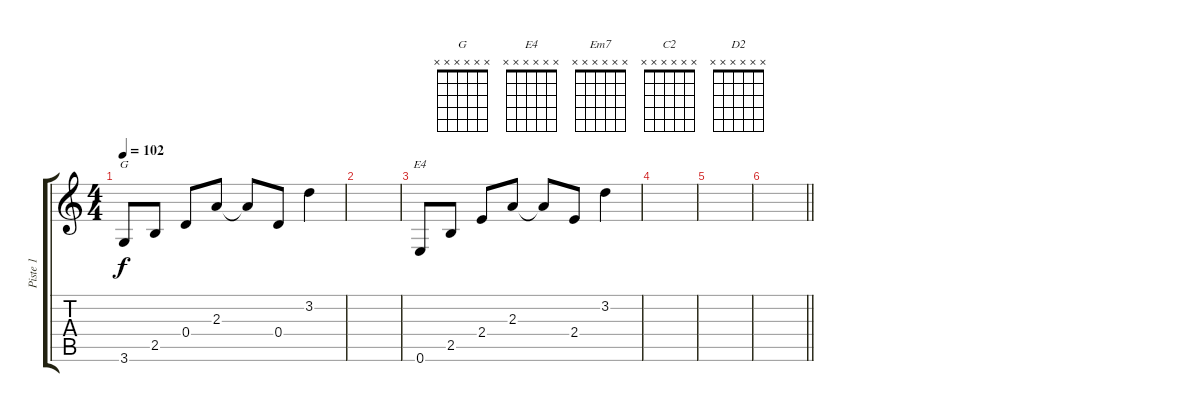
\track ("Piste 1" "Piste 1") {instrument acousticguitarsteel}
\staff {score tabs}
\tuning (E4 B3 G3 D3 A2 E2) {hide}
\chord ("G" x x x x x x)
\chord ("E4" x x x x x x)
\chord ("Em7" x x x x x x)
\chord ("C2" x x x x x x)
\chord ("D2" x x x x x x)
\ts (4 4)
\tempo 102
\clef g2
\ks c
3.6.8{ch "G" dy f instrument acousticguitarsteel} 2.5.8 0.4.8 2.3.8 2.3{t}.8 0.4.8 3.2.4 |
|
0.6.8{ch "E4"} 2.5.8 2.4.8 2.3.8 2.3{t}.8 2.4.8 3.2.4 |
|
|
\barLineRight lightlight
